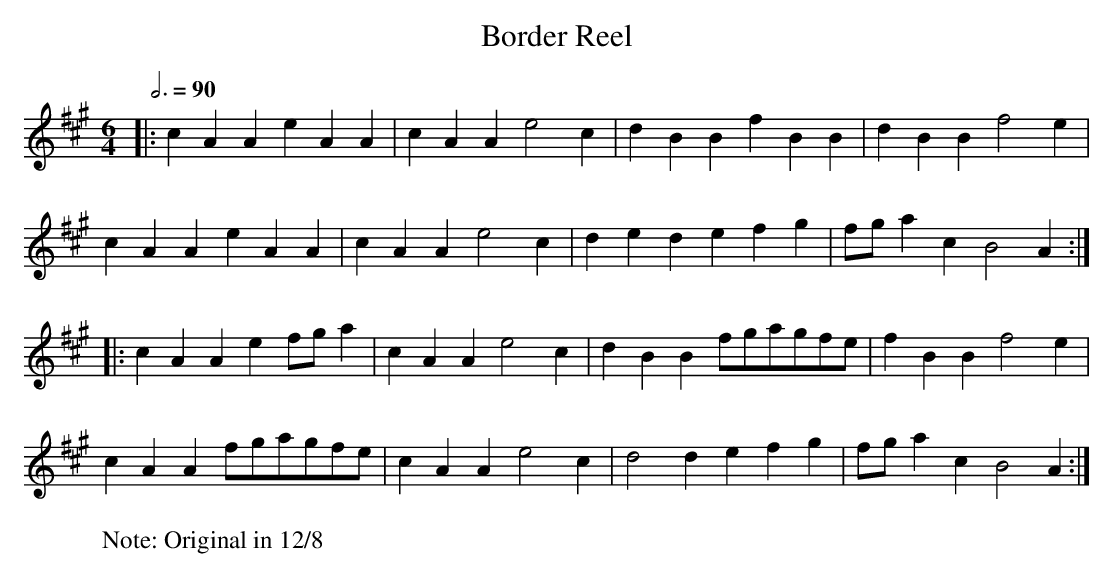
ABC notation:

X:1
T:Border Reel
M:6/4
L:1/4
K:A
Q:3/4=90
|: cAA eAA | cAA e2c | dBB fBB | dBB f2e |
cAA eAA | cAA e2c | ded efg | f/g/ac B2A :|
|: cAA ef/g/a | cAA e2c | dBB f/g/a/g/f/e/ | fBB f2e |
cAA f/g/a/g/f/e/ | cAA e2c | d2d efg | f/g/ac B2A :|
W:Note: Original in 12/8
